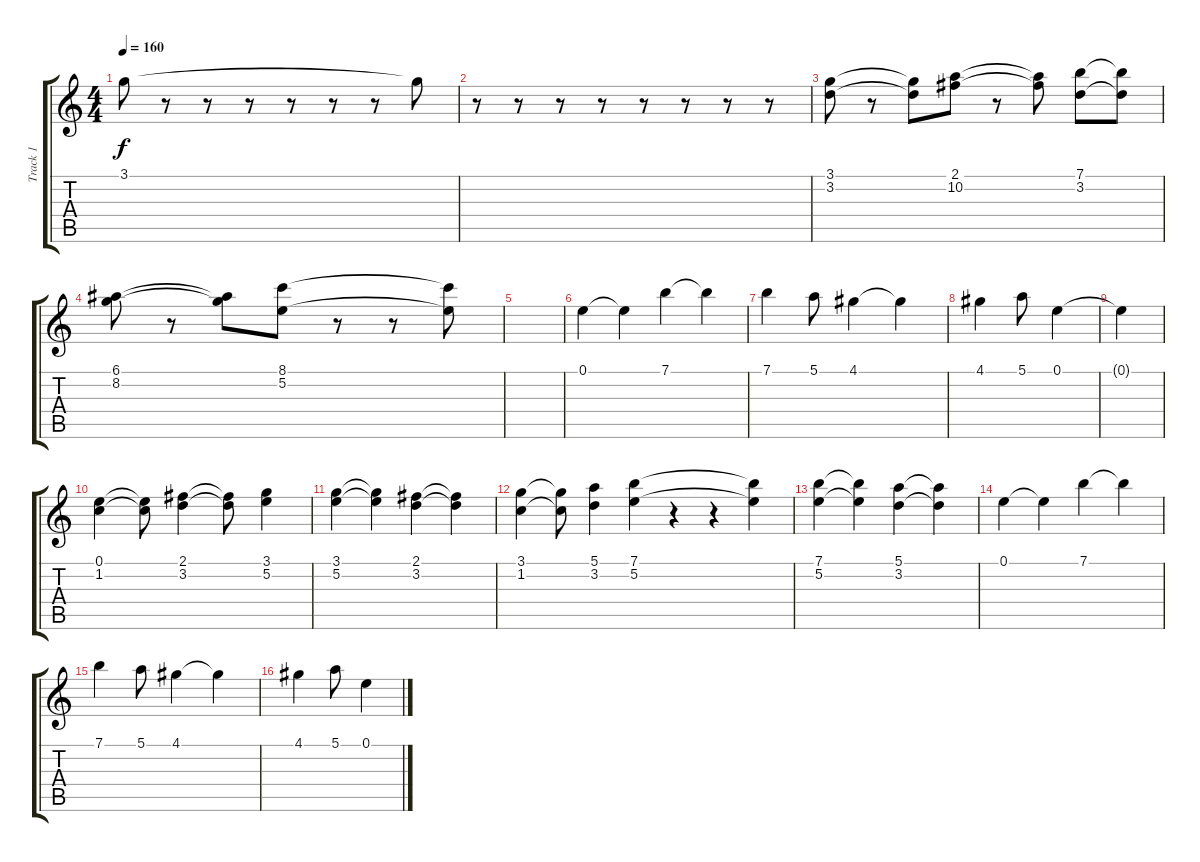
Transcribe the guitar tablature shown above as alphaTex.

\track ("Track 1" "Track 1") {instrument overdrivenguitar}
\staff {score tabs}
\tuning (E4 B3 G3 D3 A2 E2) {hide}
\ts (4 4)
\tempo 160
\clef g2
\ks c
3.1.8{dy f} r.8 r.8 r.8 r.8 r.8 r.8 3.1{t}.8 |
r.8 r.8 r.8 r.8 r.8 r.8 r.8 r.8 |
(3.1 3.2).8 r.8 (3.1{t} 3.2{t}).8 (2.1 10.2).8 r.8 (2.1{t} 10.2{t}).8 (7.1 3.2).8 (7.1{t} 3.2{t}).8 |
(6.1 8.2).8 r.8 (6.1{t} 8.2{t}).8 (8.1 5.2).8 r.8 r.8 (8.1{t} 5.2{t}).8 |
|
0.1.4 0.1{t}.4 7.1.4 7.1{t}.4 |
7.1.4 5.1.8 4.1.4 4.1{t}.4 |
4.1.4 5.1.8 0.1.4 |
0.1{t}.4 |
(0.1 1.2).4 (0.1{t} 1.2{t}).8 (2.1 3.2).4 (2.1{t} 3.2{t}).8 (3.1 5.2).4 |
(3.1 5.2).4 (3.1{t} 5.2{t}).4 (2.1 3.2).4 (2.1{t} 3.2{t}).4 |
(3.1 1.2).4 (3.1{t} 1.2{t}).8 (5.1 3.2).4 (7.1 5.2).4 r.4 r.4 (7.1{t} 5.2{t}).4 |
(7.1 5.2).4 (7.1{t} 5.2{t}).4 (5.1 3.2).4 (5.1{t} 3.2{t}).4 |
0.1.4 0.1{t}.4 7.1.4 7.1{t}.4 |
7.1.4 5.1.8 4.1.4 4.1{t}.4 |
4.1.4 5.1.8 0.1.4
